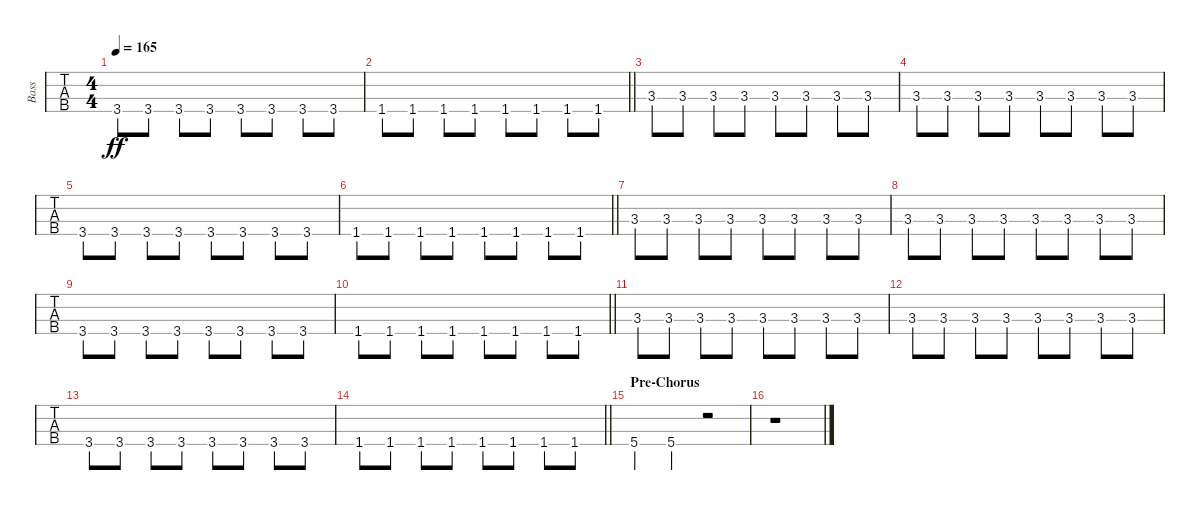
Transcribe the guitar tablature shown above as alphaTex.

\track ("Bass" "Bass") {instrument electricbasspick}
\staff {tabs}
\tuning (G2 D2 A1 E1) {hide}
\ts (4 4)
\tempo 165
\clef f4
\ks c
3.4.8{dy ff} 3.4.8 3.4.8 3.4.8 3.4.8 3.4.8 3.4.8 3.4.8 |
\barLineRight lightlight
1.4.8 1.4.8 1.4.8 1.4.8 1.4.8 1.4.8 1.4.8 1.4.8 |
3.3.8 3.3.8 3.3.8 3.3.8 3.3.8 3.3.8 3.3.8 3.3.8 |
3.3.8 3.3.8 3.3.8 3.3.8 3.3.8 3.3.8 3.3.8 3.3.8 |
3.4.8 3.4.8 3.4.8 3.4.8 3.4.8 3.4.8 3.4.8 3.4.8 |
\barLineRight lightlight
1.4.8 1.4.8 1.4.8 1.4.8 1.4.8 1.4.8 1.4.8 1.4.8 |
3.3.8 3.3.8 3.3.8 3.3.8 3.3.8 3.3.8 3.3.8 3.3.8 |
3.3.8 3.3.8 3.3.8 3.3.8 3.3.8 3.3.8 3.3.8 3.3.8 |
3.4.8 3.4.8 3.4.8 3.4.8 3.4.8 3.4.8 3.4.8 3.4.8 |
\barLineRight lightlight
1.4.8 1.4.8 1.4.8 1.4.8 1.4.8 1.4.8 1.4.8 1.4.8 |
3.3.8 3.3.8 3.3.8 3.3.8 3.3.8 3.3.8 3.3.8 3.3.8 |
3.3.8 3.3.8 3.3.8 3.3.8 3.3.8 3.3.8 3.3.8 3.3.8 |
3.4.8 3.4.8 3.4.8 3.4.8 3.4.8 3.4.8 3.4.8 3.4.8 |
\barLineRight lightlight
1.4.8 1.4.8 1.4.8 1.4.8 1.4.8 1.4.8 1.4.8 1.4.8 |
\section ("" "Pre-Chorus")
5.4.4 5.4.4 r.2 |
r.1
